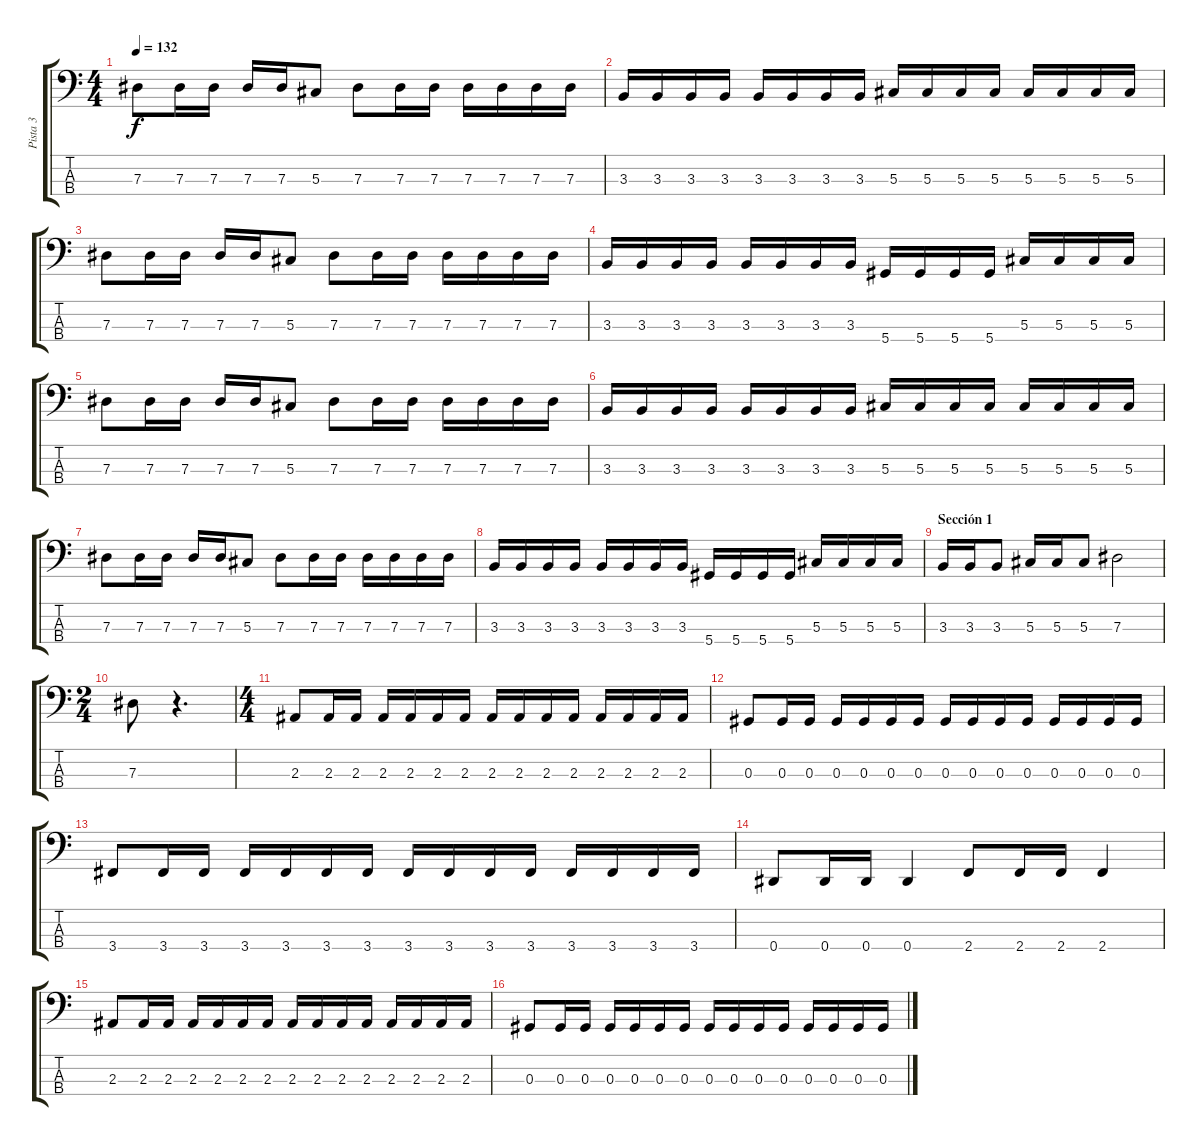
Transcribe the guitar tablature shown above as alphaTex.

\track ("Pista 3" "Pista 3") {instrument electricbassfinger}
\staff {score tabs}
\tuning (Gb2 Db2 Ab1 Eb1) {hide}
\ts (4 4)
\tempo 132
\clef f4
\ks c
7.3.8{dy f} 7.3.16 7.3.16 7.3.16 7.3.16 5.3.8 7.3.8 7.3.16 7.3.16 7.3.16 7.3.16 7.3.16 7.3.16 |
3.3.16 3.3.16 3.3.16 3.3.16 3.3.16 3.3.16 3.3.16 3.3.16 5.3.16 5.3.16 5.3.16 5.3.16 5.3.16 5.3.16 5.3.16 5.3.16 |
7.3.8 7.3.16 7.3.16 7.3.16 7.3.16 5.3.8 7.3.8 7.3.16 7.3.16 7.3.16 7.3.16 7.3.16 7.3.16 |
3.3.16 3.3.16 3.3.16 3.3.16 3.3.16 3.3.16 3.3.16 3.3.16 5.4.16 5.4.16 5.4.16 5.4.16 5.3.16 5.3.16 5.3.16 5.3.16 |
7.3.8 7.3.16 7.3.16 7.3.16 7.3.16 5.3.8 7.3.8 7.3.16 7.3.16 7.3.16 7.3.16 7.3.16 7.3.16 |
3.3.16 3.3.16 3.3.16 3.3.16 3.3.16 3.3.16 3.3.16 3.3.16 5.3.16 5.3.16 5.3.16 5.3.16 5.3.16 5.3.16 5.3.16 5.3.16 |
7.3.8 7.3.16 7.3.16 7.3.16 7.3.16 5.3.8 7.3.8 7.3.16 7.3.16 7.3.16 7.3.16 7.3.16 7.3.16 |
3.3.16 3.3.16 3.3.16 3.3.16 3.3.16 3.3.16 3.3.16 3.3.16 5.4.16 5.4.16 5.4.16 5.4.16 5.3.16 5.3.16 5.3.16 5.3.16 |
\section ("" "Sección 1")
3.3.16 3.3.16 3.3.8 5.3.16 5.3.16 5.3.8 7.3.2 |
\ts (2 4)
7.3.8 r.4{d} |
\ts (4 4)
2.3.8 2.3.16 2.3.16 2.3.16 2.3.16 2.3.16 2.3.16 2.3.16 2.3.16 2.3.16 2.3.16 2.3.16 2.3.16 2.3.16 2.3.16 |
0.3.8 0.3.16 0.3.16 0.3.16 0.3.16 0.3.16 0.3.16 0.3.16 0.3.16 0.3.16 0.3.16 0.3.16 0.3.16 0.3.16 0.3.16 |
3.4.8 3.4.16 3.4.16 3.4.16 3.4.16 3.4.16 3.4.16 3.4.16 3.4.16 3.4.16 3.4.16 3.4.16 3.4.16 3.4.16 3.4.16 |
0.4.8 0.4.16 0.4.16 0.4.4 2.4.8 2.4.16 2.4.16 2.4.4 |
2.3.8 2.3.16 2.3.16 2.3.16 2.3.16 2.3.16 2.3.16 2.3.16 2.3.16 2.3.16 2.3.16 2.3.16 2.3.16 2.3.16 2.3.16 |
0.3.8 0.3.16 0.3.16 0.3.16 0.3.16 0.3.16 0.3.16 0.3.16 0.3.16 0.3.16 0.3.16 0.3.16 0.3.16 0.3.16 0.3.16
